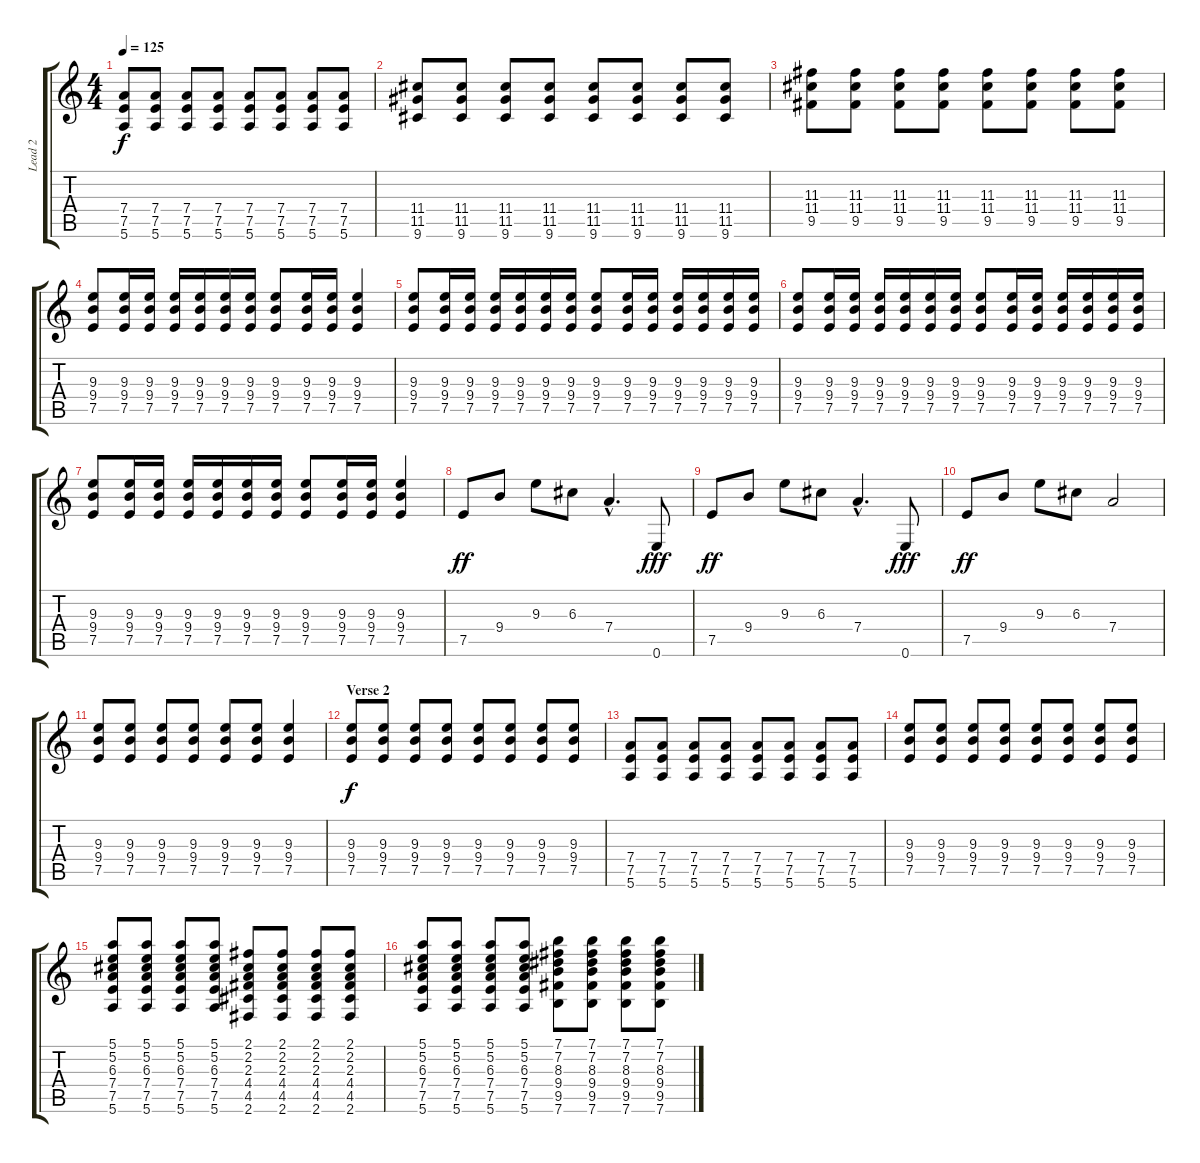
\track ("Lead 2" "Lead 2") {instrument electricguitarclean}
\staff {score tabs}
\tuning (E4 B3 G3 D3 A2 E2) {hide}
\ts (4 4)
\tempo 125
\clef g2
\ks c
(7.4 7.5 5.6).8{dy f} (7.4 7.5 5.6).8 (7.4 7.5 5.6).8 (7.4 7.5 5.6).8 (7.4 7.5 5.6).8 (7.4 7.5 5.6).8 (7.4 7.5 5.6).8 (7.4 7.5 5.6).8 |
(11.4 11.5 9.6).8 (11.4 11.5 9.6).8 (11.4 11.5 9.6).8 (11.4 11.5 9.6).8 (11.4 11.5 9.6).8 (11.4 11.5 9.6).8 (11.4 11.5 9.6).8 (11.4 11.5 9.6).8 |
(11.3 11.4 9.5).8 (11.3 11.4 9.5).8 (11.3 11.4 9.5).8 (11.3 11.4 9.5).8 (11.3 11.4 9.5).8 (11.3 11.4 9.5).8 (11.3 11.4 9.5).8 (11.3 11.4 9.5).8 |
(9.3 9.4 7.5).8 (9.3 9.4 7.5).16 (9.3 9.4 7.5).16 (9.3 9.4 7.5).16 (9.3 9.4 7.5).16 (9.3 9.4 7.5).16 (9.3 9.4 7.5).16 (9.3 9.4 7.5).8 (9.3 9.4 7.5).16 (9.3 9.4 7.5).16 (9.3 9.4 7.5).4 |
(9.3 9.4 7.5).8 (9.3 9.4 7.5).16 (9.3 9.4 7.5).16 (9.3 9.4 7.5).16 (9.3 9.4 7.5).16 (9.3 9.4 7.5).16 (9.3 9.4 7.5).16 (9.3 9.4 7.5).8 (9.3 9.4 7.5).16 (9.3 9.4 7.5).16 (9.3 9.4 7.5).16 (9.3 9.4 7.5).16 (9.3 9.4 7.5).16 (9.3 9.4 7.5).16 |
(9.3 9.4 7.5).8 (9.3 9.4 7.5).16 (9.3 9.4 7.5).16 (9.3 9.4 7.5).16 (9.3 9.4 7.5).16 (9.3 9.4 7.5).16 (9.3 9.4 7.5).16 (9.3 9.4 7.5).8 (9.3 9.4 7.5).16 (9.3 9.4 7.5).16 (9.3 9.4 7.5).16 (9.3 9.4 7.5).16 (9.3 9.4 7.5).16 (9.3 9.4 7.5).16 |
(9.3 9.4 7.5).8 (9.3 9.4 7.5).16 (9.3 9.4 7.5).16 (9.3 9.4 7.5).16 (9.3 9.4 7.5).16 (9.3 9.4 7.5).16 (9.3 9.4 7.5).16 (9.3 9.4 7.5).8 (9.3 9.4 7.5).16 (9.3 9.4 7.5).16 (9.3 9.4 7.5).4 |
7.5.8{dy ff volume 13} 9.4.8 9.3.8 6.3.8 7.4{hac}.4{d} 0.6.8{dy fff} |
7.5.8{dy ff} 9.4.8 9.3.8 6.3.8 7.4{hac}.4{d} 0.6.8{dy fff} |
7.5.8{dy ff} 9.4.8 9.3.8 6.3.8 7.4.2 |
(9.3 9.4 7.5).8 (9.3 9.4 7.5).8 (9.3 9.4 7.5).8 (9.3 9.4 7.5).8 (9.3 9.4 7.5).8 (9.3 9.4 7.5).8 (9.3 9.4 7.5).4 |
\section ("" "Verse 2")
(9.3 9.4 7.5).8{dy f volume 8} (9.3 9.4 7.5).8 (9.3 9.4 7.5).8 (9.3 9.4 7.5).8 (9.3 9.4 7.5).8 (9.3 9.4 7.5).8 (9.3 9.4 7.5).8 (9.3 9.4 7.5).8 |
(7.4 7.5 5.6).8 (7.4 7.5 5.6).8 (7.4 7.5 5.6).8 (7.4 7.5 5.6).8 (7.4 7.5 5.6).8 (7.4 7.5 5.6).8 (7.4 7.5 5.6).8 (7.4 7.5 5.6).8 |
(9.3 9.4 7.5).8 (9.3 9.4 7.5).8 (9.3 9.4 7.5).8 (9.3 9.4 7.5).8 (9.3 9.4 7.5).8 (9.3 9.4 7.5).8 (9.3 9.4 7.5).8 (9.3 9.4 7.5).8 |
(5.1 5.2 6.3 7.4 7.5 5.6).8 (5.1 5.2 6.3 7.4 7.5 5.6).8 (5.1 5.2 6.3 7.4 7.5 5.6).8 (5.1 5.2 6.3 7.4 7.5 5.6).8 (2.1 2.2 2.3 4.4 4.5 2.6).8 (2.1 2.2 2.3 4.4 4.5 2.6).8 (2.1 2.2 2.3 4.4 4.5 2.6).8 (2.1 2.2 2.3 4.4 4.5 2.6).8 |
(5.1 5.2 6.3 7.4 7.5 5.6).8 (5.1 5.2 6.3 7.4 7.5 5.6).8 (5.1 5.2 6.3 7.4 7.5 5.6).8 (5.1 5.2 6.3 7.4 7.5 5.6).8 (7.1 7.2 8.3 9.4 9.5 7.6).8 (7.1 7.2 8.3 9.4 9.5 7.6).8 (7.1 7.2 8.3 9.4 9.5 7.6).8 (7.1 7.2 8.3 9.4 9.5 7.6).8
